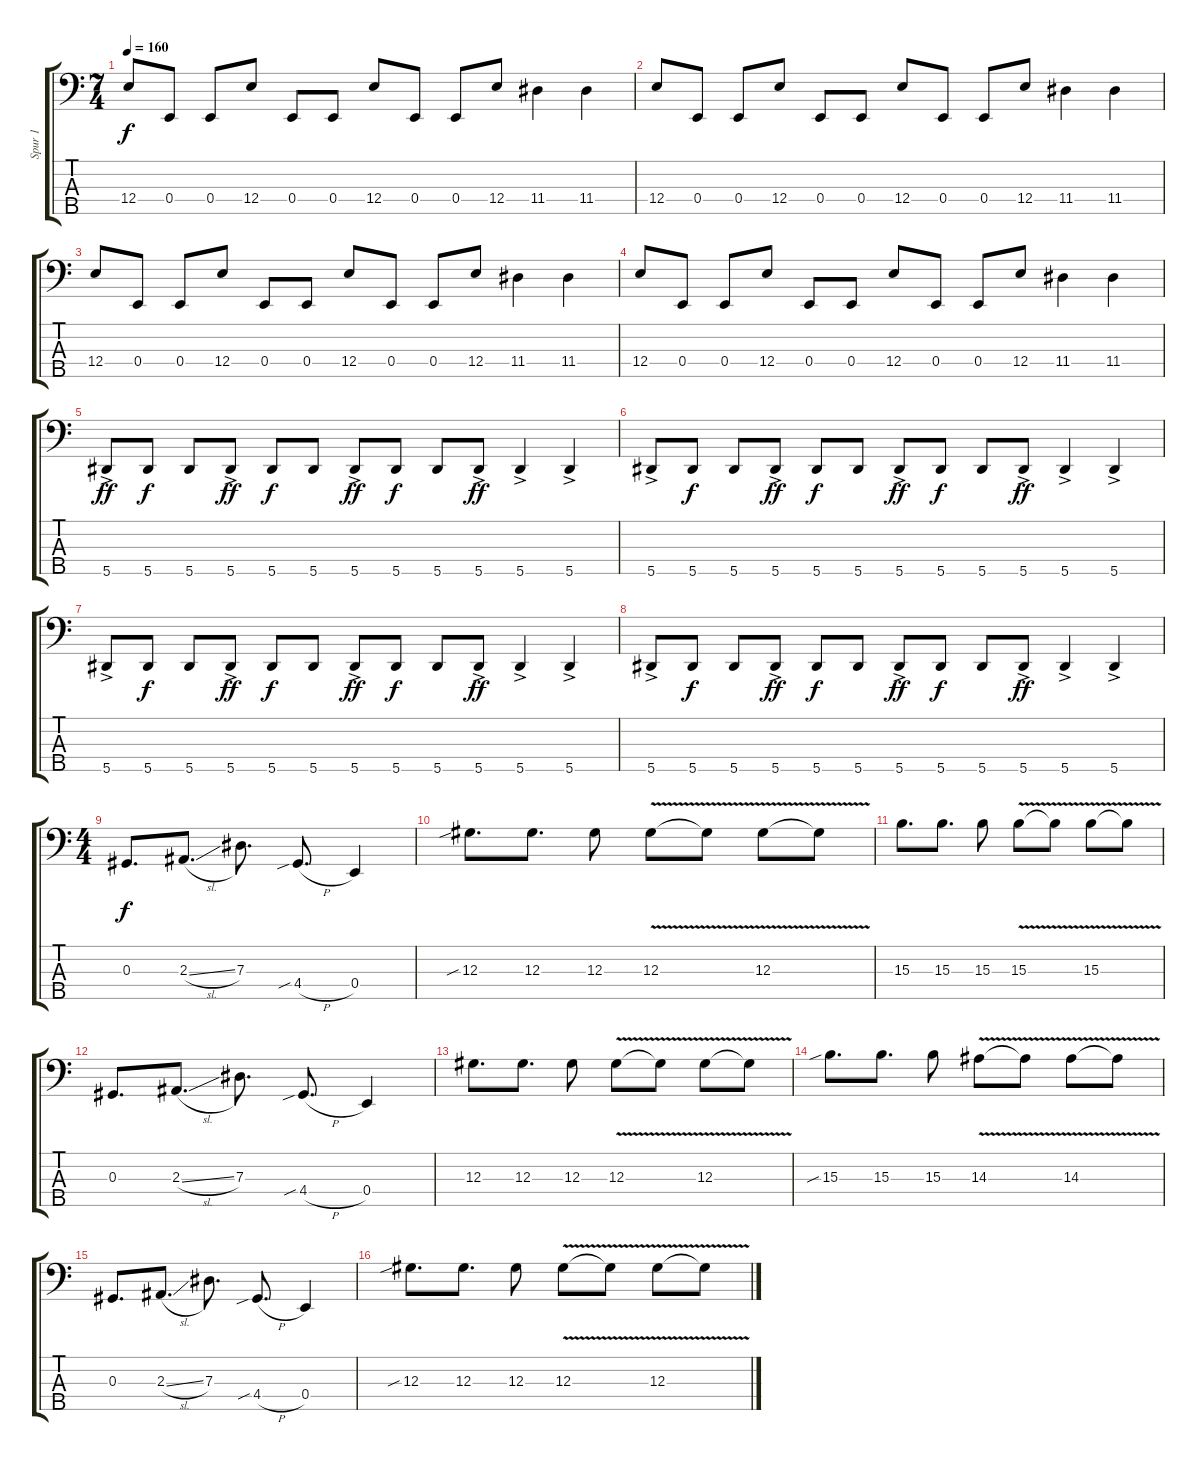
\track ("Spur 1" "Spur 1") {instrument slapbass2}
\staff {score tabs}
\tuning (Gb2 Db2 Ab1 E1 Bb0) {hide}
\ts (7 4)
\tempo 160
\clef f4
\ks c
12.4.8{dy f} 0.4.8 0.4.8 12.4.8 0.4.8 0.4.8 12.4.8 0.4.8 0.4.8 12.4.8 11.4.4 11.4.4 |
12.4.8 0.4.8 0.4.8 12.4.8 0.4.8 0.4.8 12.4.8 0.4.8 0.4.8 12.4.8 11.4.4 11.4.4 |
12.4.8 0.4.8 0.4.8 12.4.8 0.4.8 0.4.8 12.4.8 0.4.8 0.4.8 12.4.8 11.4.4 11.4.4 |
12.4.8 0.4.8 0.4.8 12.4.8 0.4.8 0.4.8 12.4.8 0.4.8 0.4.8 12.4.8 11.4.4 11.4.4 |
5.5{ac}.8{dy ff} 5.5.8{dy f} 5.5.8 5.5{ac}.8{dy ff} 5.5.8{dy f} 5.5.8 5.5{ac}.8{dy ff} 5.5.8{dy f} 5.5.8 5.5{ac}.8{dy ff} 5.5{ac}.4 5.5{ac}.4 |
5.5{ac}.8 5.5.8{dy f} 5.5.8 5.5{ac}.8{dy ff} 5.5.8{dy f} 5.5.8 5.5{ac}.8{dy ff} 5.5.8{dy f} 5.5.8 5.5{ac}.8{dy ff} 5.5{ac}.4 5.5{ac}.4 |
5.5{ac}.8 5.5.8{dy f} 5.5.8 5.5{ac}.8{dy ff} 5.5.8{dy f} 5.5.8 5.5{ac}.8{dy ff} 5.5.8{dy f} 5.5.8 5.5{ac}.8{dy ff} 5.5{ac}.4 5.5{ac}.4 |
5.5{ac}.8 5.5.8{dy f} 5.5.8 5.5{ac}.8{dy ff} 5.5.8{dy f} 5.5.8 5.5{ac}.8{dy ff} 5.5.8{dy f} 5.5.8 5.5{ac}.8{dy ff} 5.5{ac}.4 5.5{ac}.4 |
\ts (4 4)
0.3.8{d dy f} 2.3{sl}.8{d} 7.3.8{d} 4.4{sib h}.8{d} 0.4.4 |
12.3{sib}.8{d} 12.3.8{d} 12.3.8 12.3{v}.8 12.3{t}.8 12.3{v}.8 12.3{t}.8 |
15.3.8{d} 15.3.8{d} 15.3.8 15.3{v}.8 15.3{t}.8 15.3{v}.8 15.3{t}.8 |
0.3.8{d} 2.3{sl}.8{d} 7.3.8{d} 4.4{sib h}.8{d} 0.4.4 |
12.3.8{d} 12.3.8{d} 12.3.8 12.3{v}.8 12.3{t}.8 12.3{v}.8 12.3{t}.8 |
15.3{sib}.8{d} 15.3.8{d} 15.3.8 14.3{v}.8 14.3{t}.8 14.3{v}.8 14.3{t}.8 |
0.3.8{d} 2.3{sl}.8{d} 7.3.8{d} 4.4{sib h}.8{d} 0.4.4 |
12.3{sib}.8{d} 12.3.8{d} 12.3.8 12.3{v}.8 12.3{t}.8 12.3{v}.8 12.3{t}.8
